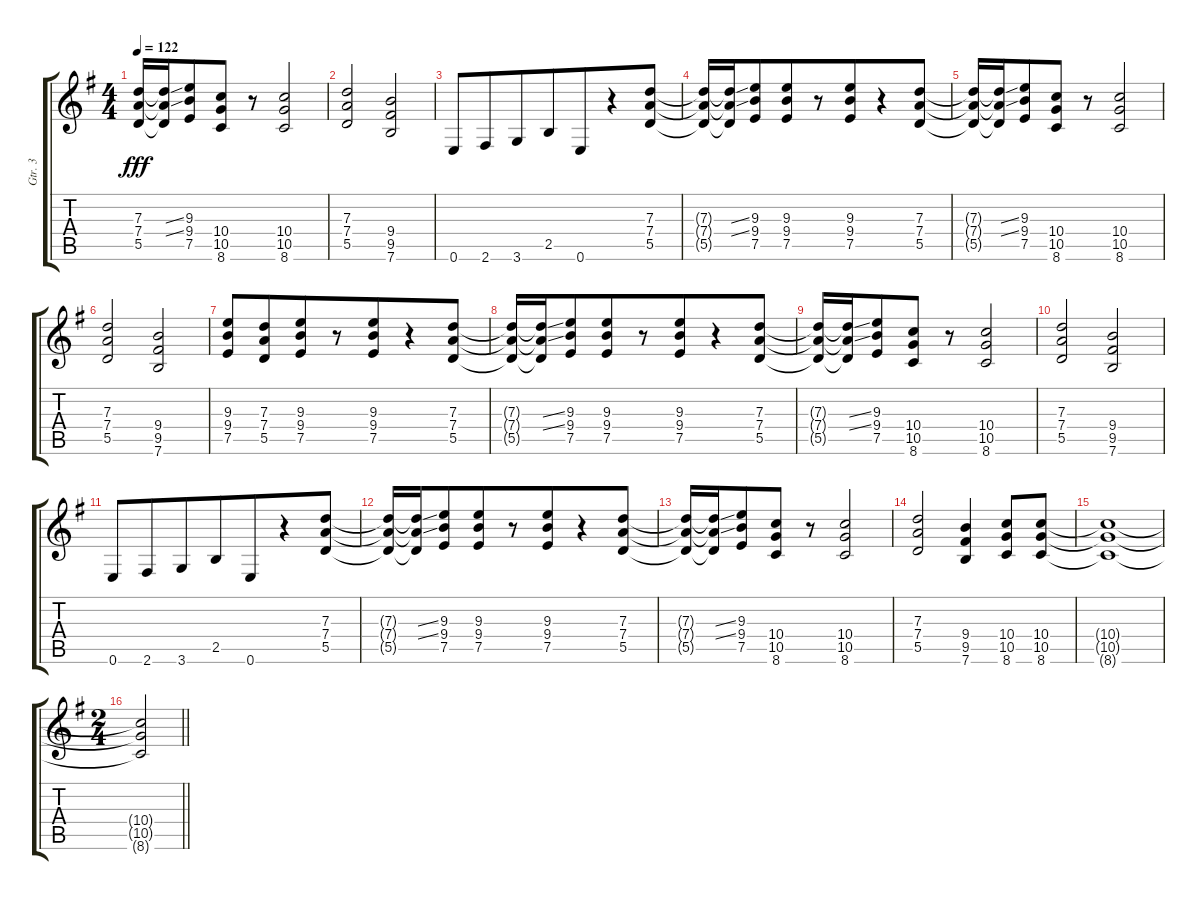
\track ("Gtr. 3" "Gtr. 3") {instrument distortionguitar}
\staff {score tabs}
\tuning (E4 B3 G3 D3 A2 E2) {hide}
\ts (4 4)
\tempo 122
\clef g2
\ks g
(7.3{t} 7.4{t} 5.5{t}).16{dy fff beam merge} (7.3{ss t} 7.4{ss t} 5.5{t}).16 (9.3 9.4 7.5).8{beam merge} (10.4 10.5 8.6).8{beam merge} r.8{beam merge} (10.4 10.5 8.6).2 |
(7.3 7.4 5.5).2{beam merge} (9.4 9.5 7.6).2 |
0.6.8{beam merge} 2.6.8{beam merge} 3.6.8{beam merge} 2.5.8{beam merge} 0.6.8{beam merge} r.4{beam merge} (7.3 7.4 5.5).8 |
(7.3{t} 7.4{t} 5.5{t}).16{beam merge} (7.3{ss t} 7.4{ss t} 5.5{t}).16{beam merge} (9.3 9.4 7.5).8{beam merge} (9.3 9.4 7.5).8{beam merge} r.8{beam merge} (9.3 9.4 7.5).8{beam merge} r.4 (7.3 7.4 5.5).8 |
(7.3{t} 7.4{t} 5.5{t}).16{beam merge} (7.3{ss t} 7.4{ss t} 5.5{t}).16 (9.3 9.4 7.5).8{beam merge} (10.4 10.5 8.6).8{beam merge} r.8{beam merge} (10.4 10.5 8.6).2 |
(7.3 7.4 5.5).2{beam merge} (9.4 9.5 7.6).2 |
(9.3 9.4 7.5).8{beam merge} (7.3 7.4 5.5).8{beam merge} (9.3 9.4 7.5).8{beam merge} r.8{beam merge} (9.3 9.4 7.5).8{beam merge} r.4{beam merge} (7.3 7.4 5.5).8 |
(7.3{t} 7.4{t} 5.5{t}).16{beam merge} (7.3{ss t} 7.4{ss t} 5.5{t}).16{beam merge} (9.3 9.4 7.5).8{beam merge} (9.3 9.4 7.5).8{beam merge} r.8{beam merge} (9.3 9.4 7.5).8{beam merge} r.4{beam merge} (7.3 7.4 5.5).8 |
(7.3{t} 7.4{t} 5.5{t}).16{beam merge} (7.3{ss t} 7.4{ss t} 5.5{t}).16 (9.3 9.4 7.5).8{beam merge} (10.4 10.5 8.6).8 r.8{beam merge} (10.4 10.5 8.6).2 |
(7.3 7.4 5.5).2{beam merge} (9.4 9.5 7.6).2 |
0.6.8{beam merge} 2.6.8{beam merge} 3.6.8{beam merge} 2.5.8{beam merge} 0.6.8{beam merge} r.4{beam merge} (7.3 7.4 5.5).8 |
(7.3{t} 7.4{t} 5.5{t}).16{beam merge} (7.3{ss t} 7.4{ss t} 5.5{t}).16 (9.3 9.4 7.5).8{beam merge} (9.3 9.4 7.5).8{beam merge} r.8{beam merge} (9.3 9.4 7.5).8{beam merge} r.4{beam merge} (7.3 7.4 5.5).8 |
(7.3{t} 7.4{t} 5.5{t}).16{beam merge} (7.3{ss t} 7.4{ss t} 5.5{t}).16{beam merge} (9.3 9.4 7.5).8{beam merge} (10.4 10.5 8.6).8{beam merge} r.8{beam merge} (10.4 10.5 8.6).2 |
(7.3 7.4 5.5).2 (9.4 9.5 7.6).4{beam merge} (10.4 10.5 8.6).8 (10.4 10.5 8.6).8 |
(10.4{t} 10.5{t} 8.6{t}).1 |
\ts (2 4)
\barLineRight lightlight
(10.4{t} 10.5{t} 8.6{t}).2
